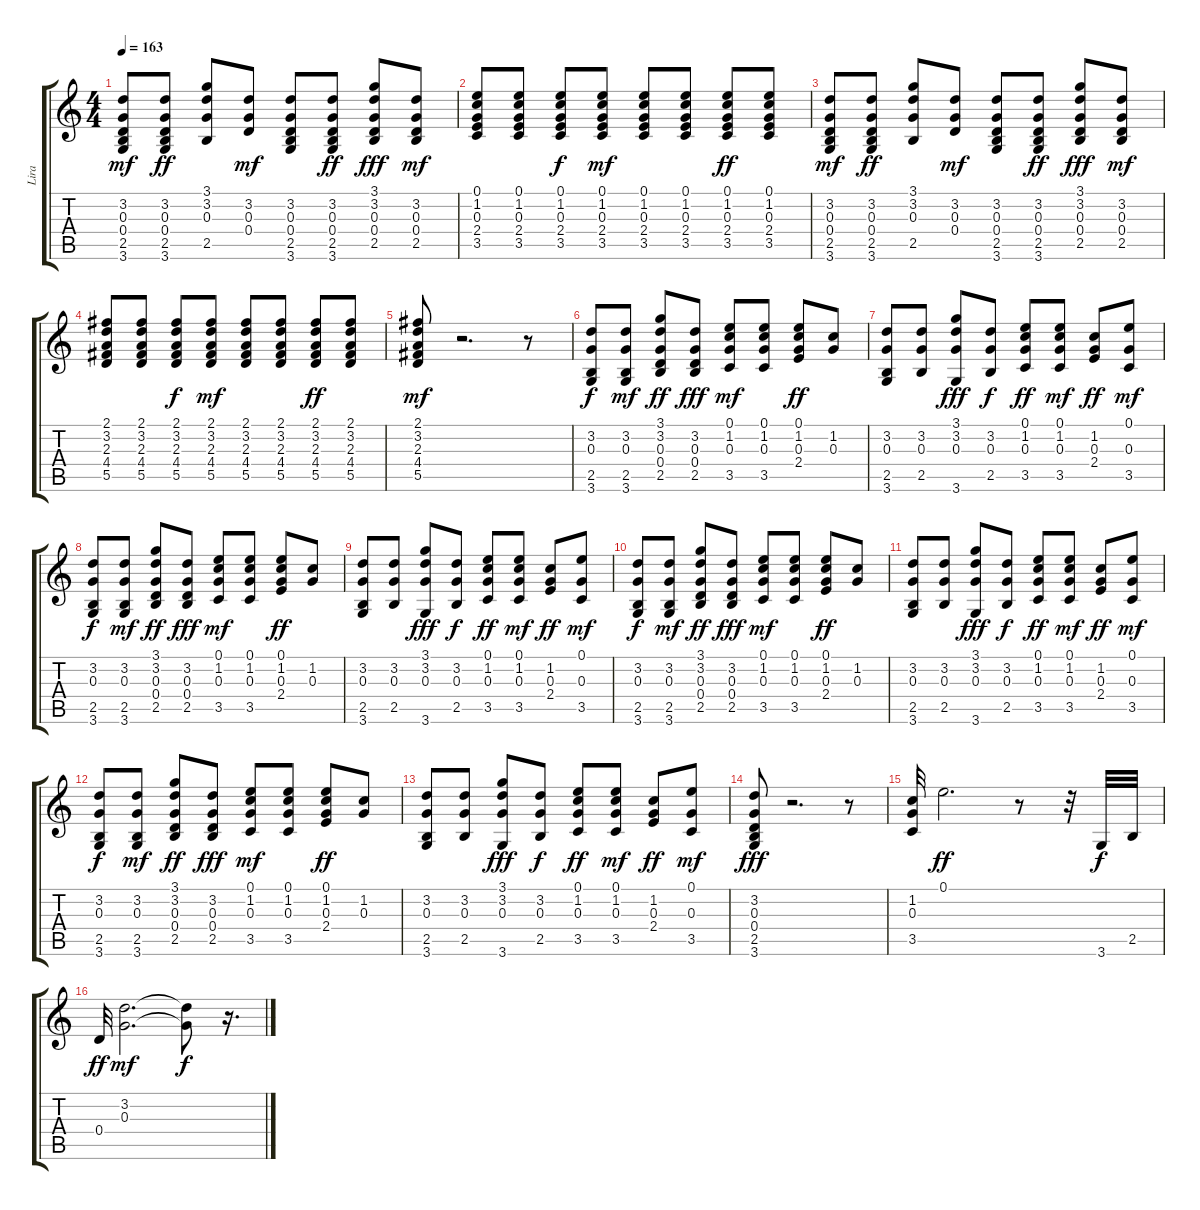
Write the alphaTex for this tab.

\track ("Lira" "Lira") {instrument acousticguitarsteel}
\staff {score tabs}
\tuning (E4 B3 G3 D3 A2 E2) {hide}
\ts (4 4)
\tempo 163
\clef g2
\ks c
(3.2 0.3 0.4 2.5 3.6).8{dy mf} (3.2 0.3 0.4 2.5 3.6).8{dy ff} (3.1 3.2 0.3 2.5).8 (3.2 0.3 0.4).8{dy mf} (3.2 0.3 0.4 2.5 3.6).8 (3.2 0.3 0.4 2.5 3.6).8{dy ff} (3.1 3.2 0.3 0.4 2.5).8{dy fff} (3.2 0.3 0.4 2.5).8{dy mf} |
(0.1 1.2 0.3 2.4 3.5).8 (0.1 1.2 0.3 2.4 3.5).8 (0.1 1.2 0.3 2.4 3.5).8{dy f} (0.1 1.2 0.3 2.4 3.5).8{dy mf} (0.1 1.2 0.3 2.4 3.5).8 (0.1 1.2 0.3 2.4 3.5).8 (0.1 1.2 0.3 2.4 3.5).8{dy ff} (0.1 1.2 0.3 2.4 3.5).8 |
(3.2 0.3 0.4 2.5 3.6).8{dy mf} (3.2 0.3 0.4 2.5 3.6).8{dy ff} (3.1 3.2 0.3 2.5).8 (3.2 0.3 0.4).8{dy mf} (3.2 0.3 0.4 2.5 3.6).8 (3.2 0.3 0.4 2.5 3.6).8{dy ff} (3.1 3.2 0.3 0.4 2.5).8{dy fff} (3.2 0.3 0.4 2.5).8{dy mf} |
(2.1 3.2 2.3 4.4 5.5).8 (2.1 3.2 2.3 4.4 5.5).8 (2.1 3.2 2.3 4.4 5.5).8{dy f} (2.1 3.2 2.3 4.4 5.5).8{dy mf} (2.1 3.2 2.3 4.4 5.5).8 (2.1 3.2 2.3 4.4 5.5).8 (2.1 3.2 2.3 4.4 5.5).8{dy ff} (2.1 3.2 2.3 4.4 5.5).8 |
(2.1 3.2 2.3 4.4 5.5).8{dy mf} r.2{d} r.8 |
(3.2 0.3 2.5 3.6).8{dy f} (3.2 0.3 2.5 3.6).8{dy mf} (3.1 3.2 0.3 0.4 2.5).8{dy ff} (3.2 0.3 0.4 2.5).8{dy fff} (0.1 1.2 0.3 3.5).8{dy mf} (0.1 1.2 0.3 3.5).8 (0.1 1.2 0.3 2.4).8{dy ff} (1.2 0.3).8 |
(3.2 0.3 2.5 3.6).8 (3.2 0.3 2.5).8 (3.1 3.2 0.3 3.6).8{dy fff} (3.2 0.3 2.5).8{dy f} (0.1 1.2 0.3 3.5).8{dy ff} (0.1 1.2 0.3 3.5).8{dy mf} (1.2 0.3 2.4).8{dy ff} (0.1 0.3 3.5).8{dy mf} |
(3.2 0.3 2.5 3.6).8{dy f} (3.2 0.3 2.5 3.6).8{dy mf} (3.1 3.2 0.3 0.4 2.5).8{dy ff} (3.2 0.3 0.4 2.5).8{dy fff} (0.1 1.2 0.3 3.5).8{dy mf} (0.1 1.2 0.3 3.5).8 (0.1 1.2 0.3 2.4).8{dy ff} (1.2 0.3).8 |
(3.2 0.3 2.5 3.6).8 (3.2 0.3 2.5).8 (3.1 3.2 0.3 3.6).8{dy fff} (3.2 0.3 2.5).8{dy f} (0.1 1.2 0.3 3.5).8{dy ff} (0.1 1.2 0.3 3.5).8{dy mf} (1.2 0.3 2.4).8{dy ff} (0.1 0.3 3.5).8{dy mf} |
(3.2 0.3 2.5 3.6).8{dy f} (3.2 0.3 2.5 3.6).8{dy mf} (3.1 3.2 0.3 0.4 2.5).8{dy ff} (3.2 0.3 0.4 2.5).8{dy fff} (0.1 1.2 0.3 3.5).8{dy mf} (0.1 1.2 0.3 3.5).8 (0.1 1.2 0.3 2.4).8{dy ff} (1.2 0.3).8 |
(3.2 0.3 2.5 3.6).8 (3.2 0.3 2.5).8 (3.1 3.2 0.3 3.6).8{dy fff} (3.2 0.3 2.5).8{dy f} (0.1 1.2 0.3 3.5).8{dy ff} (0.1 1.2 0.3 3.5).8{dy mf} (1.2 0.3 2.4).8{dy ff} (0.1 0.3 3.5).8{dy mf} |
(3.2 0.3 2.5 3.6).8{dy f} (3.2 0.3 2.5 3.6).8{dy mf} (3.1 3.2 0.3 0.4 2.5).8{dy ff} (3.2 0.3 0.4 2.5).8{dy fff} (0.1 1.2 0.3 3.5).8{dy mf} (0.1 1.2 0.3 3.5).8 (0.1 1.2 0.3 2.4).8{dy ff} (1.2 0.3).8 |
(3.2 0.3 2.5 3.6).8 (3.2 0.3 2.5).8 (3.1 3.2 0.3 3.6).8{dy fff} (3.2 0.3 2.5).8{dy f} (0.1 1.2 0.3 3.5).8{dy ff} (0.1 1.2 0.3 3.5).8{dy mf} (1.2 0.3 2.4).8{dy ff} (0.1 0.3 3.5).8{dy mf} |
(3.2 0.3 0.4 2.5 3.6).8{dy fff} r.2{d} r.8 |
(1.2 0.3 3.5).32 0.1.2{d dy ff} r.8 r.32 3.6.32{dy f} 2.5.32 |
0.4.32{dy ff} (3.2 0.3).2{d dy mf} (3.2{t} 0.3{t}).8{dy f} r.16{d}
